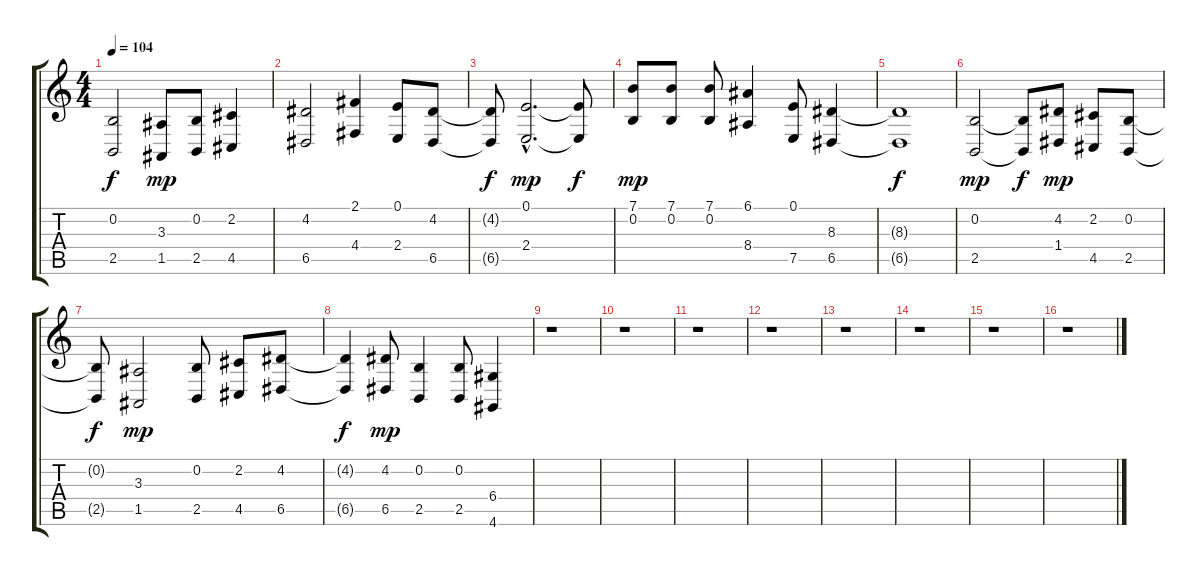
\track "" {instrument accordion}
\staff {score tabs}
\tuning (E4 B3 G3 D3 A2 E2) {hide}
\ts (4 4)
\tempo 104
\clef g2
\ks c
(0.2{t} 2.5{t}).2{dy f} (3.3 1.5).8{dy mp} (0.2 2.5).8 (2.2 4.5).4 |
(4.2 6.5).2 (2.1 4.4).4 (0.1 2.4).8 (4.2 6.5).8 |
(4.2{t} 6.5{t}).8{dy f} (0.1{hac} 2.4{hac}).2{d dy mp} (0.1{t} 2.4{t}).8{dy f} |
(7.1 0.2).8{dy mp} (7.1 0.2).8 (7.1 0.2).8 (6.1 8.4).4 (0.1 7.5).8 (8.3 6.5).4 |
(8.3{t} 6.5{t}).1{dy f} |
(0.2 2.5).2{dy mp} (0.2{t} 2.5{t}).8{dy f} (4.2 1.4).8{dy mp} (2.2 4.5).8 (0.2 2.5).8 |
(0.2{t} 2.5{t}).8{dy f} (3.3 1.5).2{dy mp} (0.2 2.5).8 (2.2 4.5).8 (4.2 6.5).8 |
(4.2{t} 6.5{t}).4{dy f} (4.2 6.5).8{dy mp} (0.2 2.5).4 (0.2 2.5).8 (6.4 4.6).4 |
r.1 |
r.1 |
r.1 |
r.1 |
r.1 |
r.1 |
r.1 |
r.1
